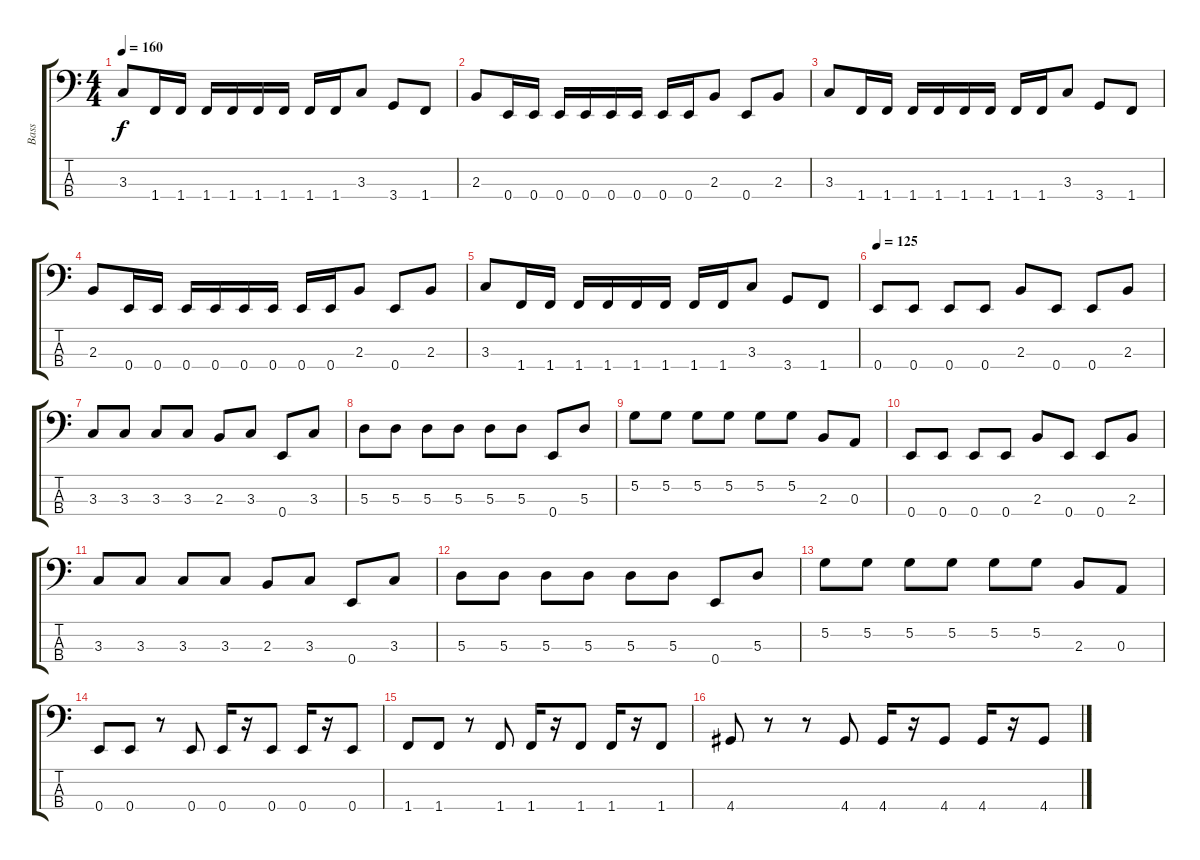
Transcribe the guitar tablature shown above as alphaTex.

\track ("Bass" "Bass") {instrument electricbasspick}
\staff {score tabs}
\tuning (G2 D2 A1 E1) {hide}
\ts (4 4)
\tempo 160
\clef f4
\ks c
3.3.8{dy f} 1.4.16 1.4.16 1.4.16 1.4.16 1.4.16 1.4.16 1.4.16 1.4.16 3.3.8 3.4.8 1.4.8 |
2.3.8 0.4.16 0.4.16 0.4.16 0.4.16 0.4.16 0.4.16 0.4.16 0.4.16 2.3.8 0.4.8 2.3.8 |
3.3.8 1.4.16 1.4.16 1.4.16 1.4.16 1.4.16 1.4.16 1.4.16 1.4.16 3.3.8 3.4.8 1.4.8 |
2.3.8 0.4.16 0.4.16 0.4.16 0.4.16 0.4.16 0.4.16 0.4.16 0.4.16 2.3.8 0.4.8 2.3.8 |
3.3.8 1.4.16 1.4.16 1.4.16 1.4.16 1.4.16 1.4.16 1.4.16 1.4.16 3.3.8 3.4.8 1.4.8 |
\tempo 125
0.4.8 0.4.8 0.4.8 0.4.8 2.3.8 0.4.8 0.4.8 2.3.8 |
3.3.8 3.3.8 3.3.8 3.3.8 2.3.8 3.3.8 0.4.8 3.3.8 |
5.3.8 5.3.8 5.3.8 5.3.8 5.3.8 5.3.8 0.4.8 5.3.8 |
5.2.8 5.2.8 5.2.8 5.2.8 5.2.8 5.2.8 2.3.8 0.3.8 |
0.4.8 0.4.8 0.4.8 0.4.8 2.3.8 0.4.8 0.4.8 2.3.8 |
3.3.8 3.3.8 3.3.8 3.3.8 2.3.8 3.3.8 0.4.8 3.3.8 |
5.3.8 5.3.8 5.3.8 5.3.8 5.3.8 5.3.8 0.4.8 5.3.8 |
5.2.8 5.2.8 5.2.8 5.2.8 5.2.8 5.2.8 2.3.8 0.3.8 |
0.4.8 0.4.8 r.8 0.4.8 0.4.16 r.16 0.4.8 0.4.16 r.16 0.4.8 |
1.4.8 1.4.8 r.8 1.4.8 1.4.16 r.16 1.4.8 1.4.16 r.16 1.4.8 |
4.4.8 r.8 r.8 4.4.8 4.4.16 r.16 4.4.8 4.4.16 r.16 4.4.8
